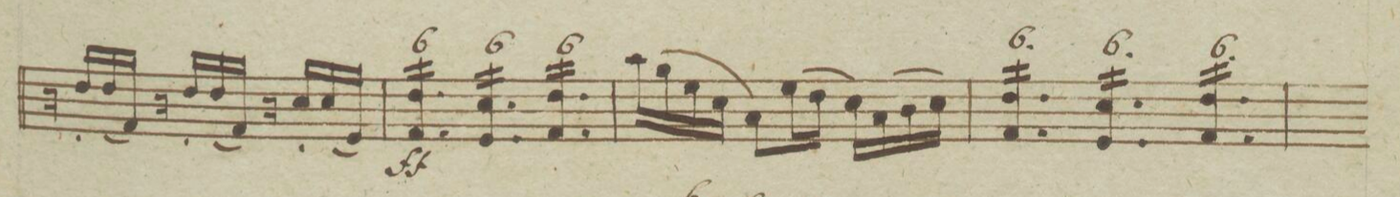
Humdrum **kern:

**kern	**dynam
*I"Violino Primo.	*
*clefG2	*
*k[b-e-a-d-g-]	*
*M3/4	*
16r	.
16dd-'/LL	.
(16dd-/	.
16f/JJ)	.
16r	.
16dd-'/LL	.
(16dd-/	.
16f/JJ)	.
16r	.
16cc'/LL	.
(16cc/	.
16e-/JJ)	.
=31	=31
*tuplet	*
*tremolo	*
24dd-LL 24f/	ff
24dd- 24f/	.
24dd- 24f/	.
24dd- 24f/	.
24dd- 24f/	.
24dd-JJ 24f/	.
24ccLL 24e-/	.
24cc 24e-/	.
24cc 24e-/	.
24cc 24e-/	.
24cc 24e-/	.
24ccJJ 24e-/	.
24dd-LL 24f/	.
24dd- 24f/	.
24dd- 24f/	.
24dd- 24f/	.
24dd- 24f/	.
24dd-JJ 24f/	.
=32	=32
(16aa-\LL	.
16gg-\	.
16ee-\	.
16cc\JJ	.
8a-\L)	.
(16ee-\L	.
16dd-\JJ	.
16cc\LL)	.
(16a-\	.
16b-\	.
16cc\JJ)	.
=33	=33
24dd-LL 24f/	.
24dd- 24f/	.
24dd- 24f/	.
24dd- 24f/	.
24dd- 24f/	.
24dd-JJ 24f/	.
24ccLL 24e-/	.
24cc 24e-/	.
24cc 24e-/	.
24cc 24e-/	.
24cc 24e-/	.
24ccJJ 24e-/	.
24dd-LL 24f/	.
24dd- 24f/	.
24dd- 24f/	.
24dd- 24f/	.
24dd- 24f/	.
24dd-JJ 24f/	.
=34	=34
*-	*-
